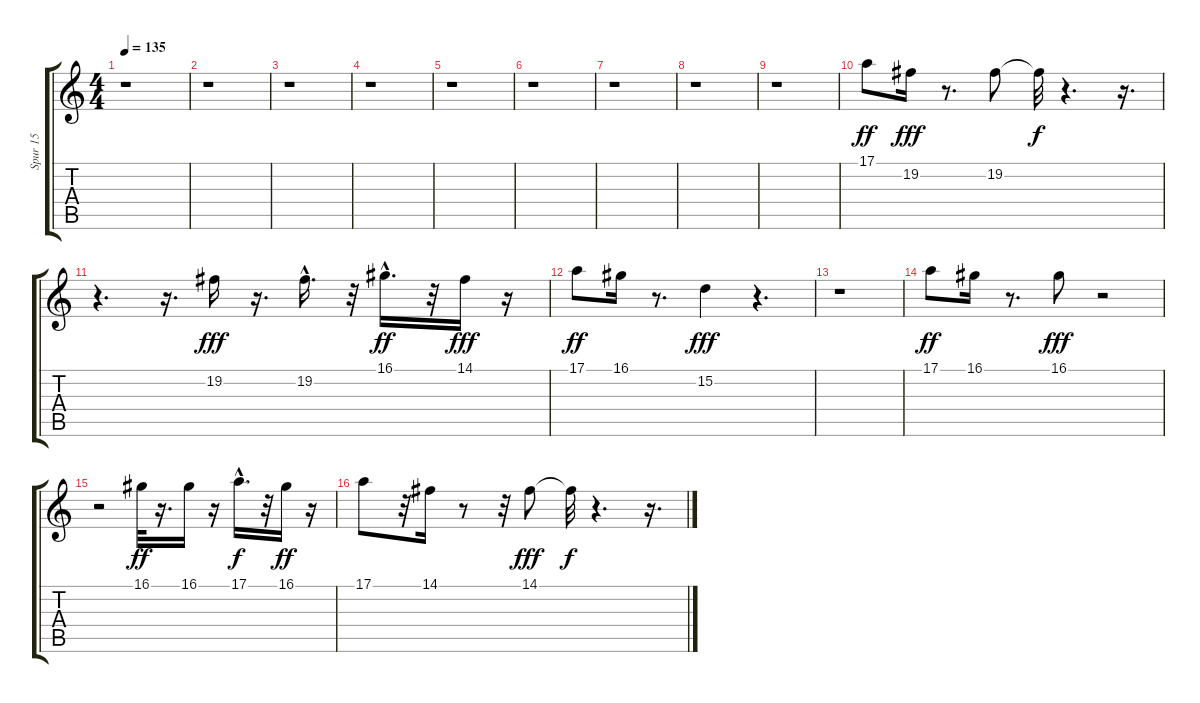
\track ("Spur 15" "Spur 15") {instrument lead1square}
\staff {score tabs}
\tuning (E4 B3 G3 D3 A2 E2) {hide}
\ts (4 4)
\tempo 135
\clef g2
\ks c
r.1{dy ff instrument lead1square} |
r.1 |
r.1 |
r.1 |
r.1 |
r.1 |
r.1 |
r.1 |
r.1 |
17.1.8 19.2.16{dy fff} r.8{d} 19.2.8 19.2{t}.32{dy f} r.4{d} r.16{d} |
r.4{d} r.16{d} 19.2.16{dy fff} r.16{d} 19.2{hac}.16{d} r.32 16.1{hac}.16{d dy ff} r.32 14.1.16{dy fff} r.16 |
17.1.8{dy ff} 16.1.16 r.8{d} 15.2.4{dy fff} r.4{d} |
r.1 |
17.1.8{dy ff} 16.1.16 r.8{d} 16.1.8{dy fff} r.2 |
r.2 16.1.32{dy ff} r.16{d} 16.1.16 r.16 17.1{hac}.16{d dy f} r.32 16.1.16{dy ff} r.16 |
17.1.8 r.32 14.1.16 r.8 r.32 14.1.8{dy fff} 14.1{t}.32{dy f} r.4{d} r.16{d}
